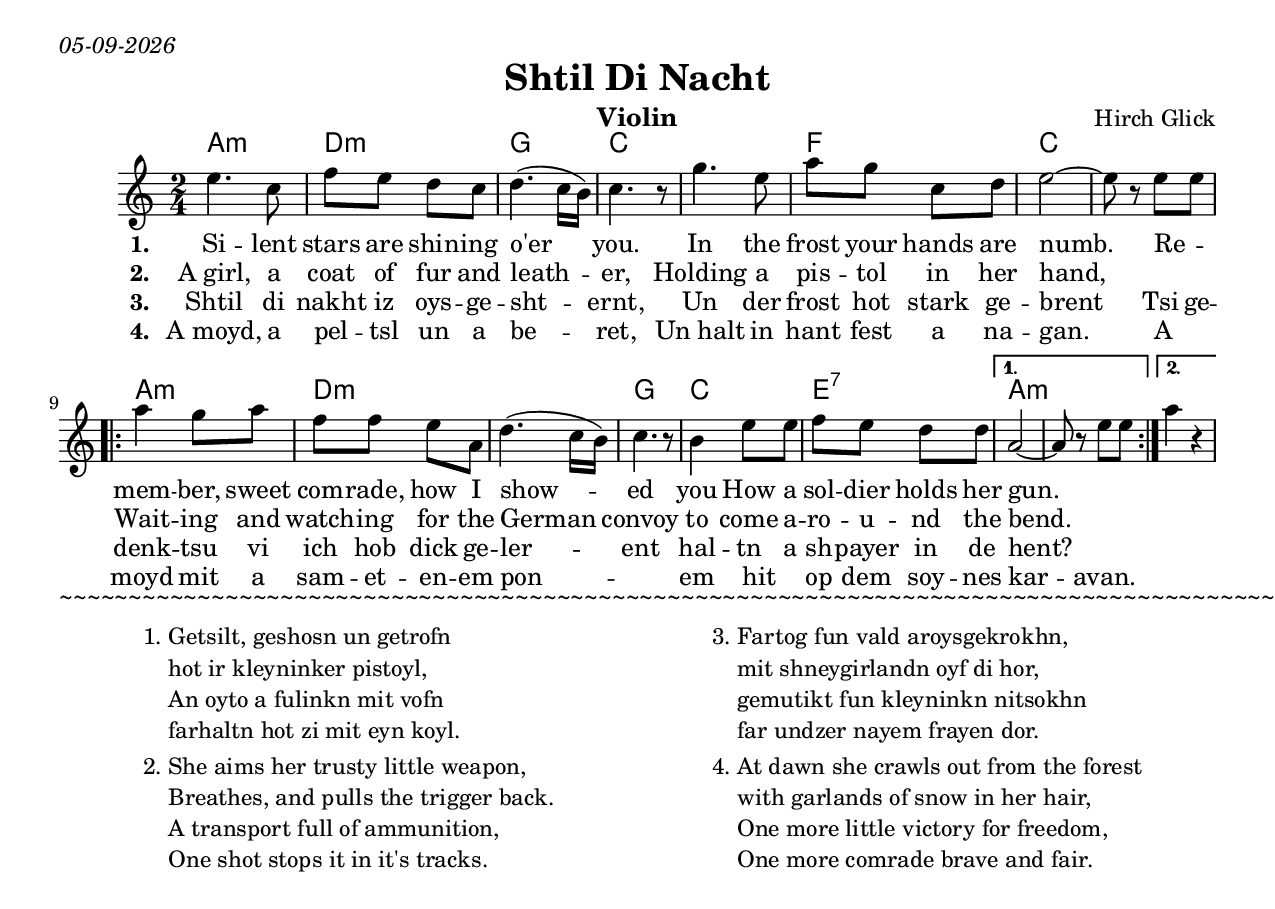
\version "2.20.0"
\include "english.ly"
\paper{
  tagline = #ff
  print-all-headers = ##t
  #(set-paper-size "letter")
}
date = #(strftime "%d-%m-%Y" (localtime (current-time)))

\markup{ \italic{ \date }  }

%\markup{ Got something to say? }

global = {
  \clef treble
  \key d \minor
  \time 2/4
  \set Score.markFormatter = #format-mark-box-alphabet
}

%#################################### Melody ########################
%melody =  \transpose c d \relative c' {  %transpose for clarinet
melody = \relative c'' {
  \global
  %\partial 4 g4    %lead in notes

  a4. f8
  bf8 a g f
  g4.(f16 e)
  f4. r8

  c'4. a8
  d8 c f, g
  a2~
  a8 r a a

  \repeat volta 2{
    d4 c8 d
    bf8 bf a d,
    g4.(f16 e)
    f4. r8
    e4 a8 a
    %c8 bf a g|
    bf8 a g g
  }
  \alternative{
    {d2~ d8 r8 a'8 a8}
    {d4 r}
  }

}
%################################# Lyrics #####################
\addlyrics{
  \set stanza = #"1. "
  Si -- lent stars are shin -- ing o'er you.
  In the frost your hands are numb.
  Re -- _ mem -- ber, sweet com -- rade, how I show -- ed you
  How a sol -- dier holds her gun.
}
\addlyrics {
  \set stanza = #"2. "
  A_girl, a coat of fur and leath -- er,
  Holding a pis -- tol in her hand,
  _ _ Wait -- ing and watch -- ing for the German
  convoy to come a -- ro -- u -- nd the bend.
}

\addlyrics{ \set stanza = #"3. "
            Shtil di nakht iz oys -- ge -- sht -- ernt,
            Un der frost hot stark ge -- brent
            Tsi ge -- denk -- tsu vi ich hob dick ge -- ler -- ent
            hal -- tn a sh -- payer in de hent?
}
\addlyrics{ \set stanza = #"4. "
            A_moyd, a pel -- tsl un a be -- ret,
            Un_halt in hant fest a na -- gan.
            A _  moyd mit a sam -- et -- en -- em pon -- _ em
            hit _ op dem soy -- nes kar -- avan.
}
%################################# Chords #######################
harmonies = \chordmode {
  d2:m
  g2:m
  c2
  f2*2
  bf2
  f4*4


  d2:m
  g2*2:m
  c2
  f2
  a2:7
  d2:m

}

\score {
  % transpose score below
  \transpose d a
  <<
    \new ChordNames {
      \set chordChanges = ##f
      \harmonies
    }
    \new Staff   \melody
  >>
  \header{
    title= "Shtil Di Nacht"
    subtitle=""
    composer= "Hirch Glick"
    instrument = "Violin"
    arranger= ""
  }
  \layout{indent = 1.0\cm}
  \midi {
    \tempo 4 = 120

    % \midi { }
  }
}

\markup{~~~~~~~~~~~~~~~~~~~~~~~~~~~~~~~~~~~~~~~~~~~~~~~~~~~~~~~~~~~~~~~~~~~~~~~~~~~~~~~~~~~~~~~~ }
\markup{}
\markup{}
% more verses:
\markup{}
\markup {
  % \font-size #2
  \fill-line {
    \hspace #0.1 % distance from left margin
    \column {
      \line { "1."
              \column {
                "Getsilt, geshosn un getrofn"
                "hot ir kleyninker pistoyl,"
                "An oyto a fulinkn mit vofn"
                "farhaltn hot zi mit eyn koyl."
              }
      }
      \hspace #0.2 % vertical distance between verses
      \line { "2."
              \column {
                "She aims her trusty little weapon,"
                "Breathes, and pulls the trigger back."
                "A transport full of ammunition,"
                "One shot stops it in it's tracks."
              }
      }
    }
    \hspace #0.1  % horiz. distance between columns
    \column {
      \line { "3."
              \column {
                "Fartog fun vald aroysgekrokhn,"
                "mit shneygirlandn oyf di hor,"
                "gemutikt fun kleyninkn nitsokhn"
                "far undzer nayem frayen dor. "
                ""
              }
      }
      \hspace #0.2 % distance between verses
      \line { "4."
              \column {
                "At dawn she crawls out from the forest"
                "with garlands of snow in her hair,"
                "One more little victory for freedom,"
                "One more comrade brave and fair."
              }
      }
    }
    \hspace #0.1 % distance to right margin
  }
}

%}
